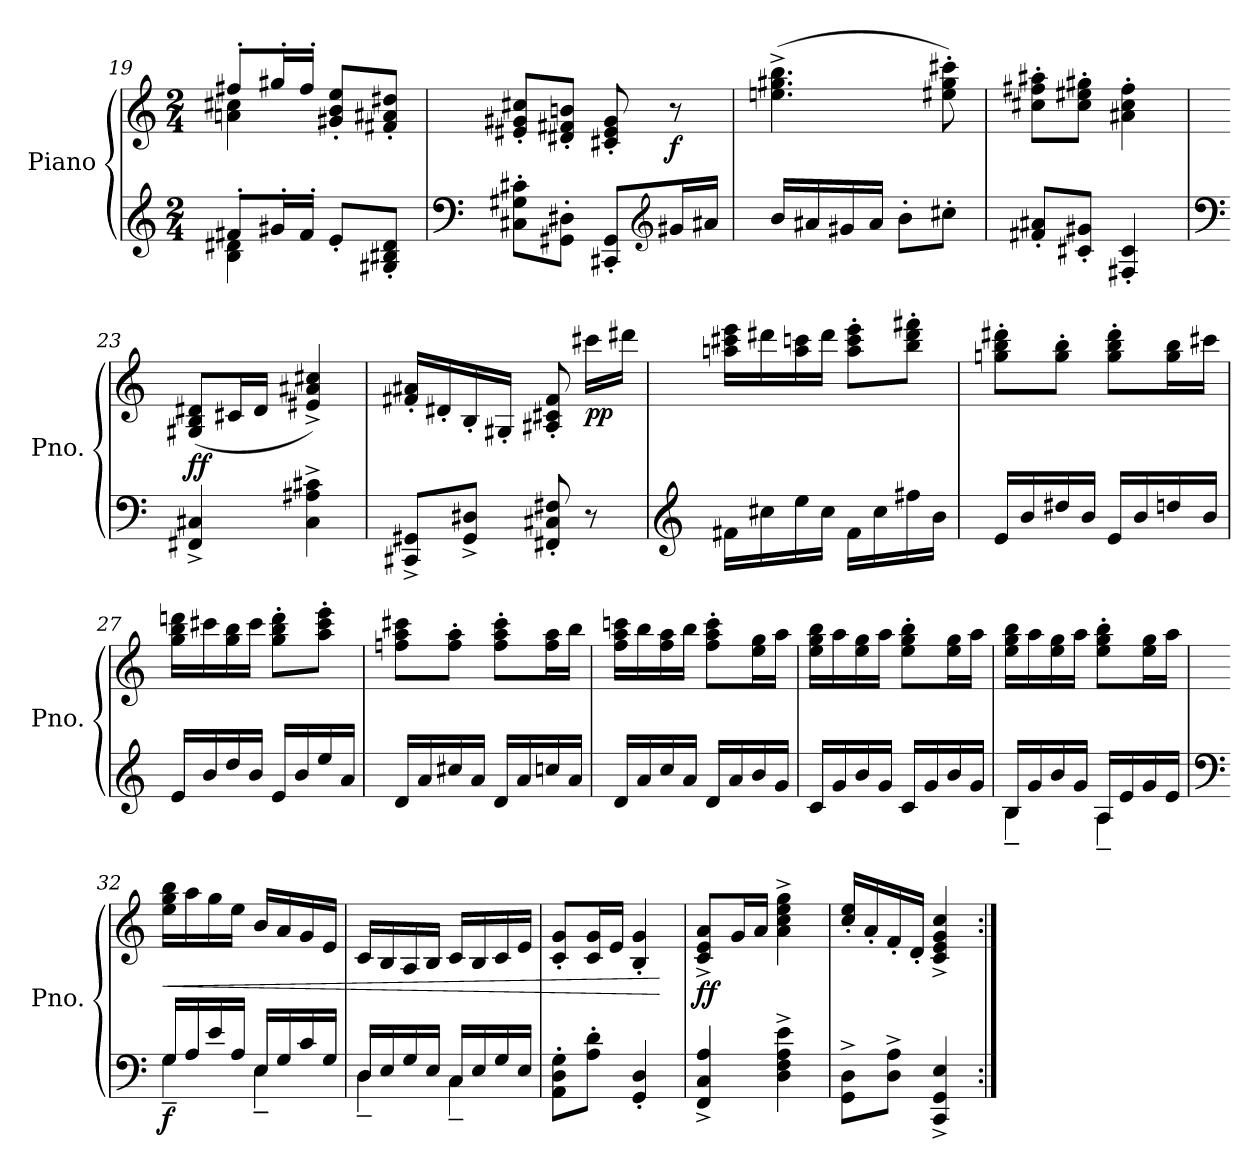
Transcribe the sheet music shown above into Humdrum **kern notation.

**kern	**kern	**dynam
*part1	*part1	*part1
*staff2	*staff1	*staff1/2
*I"Piano	*	*
*I'Pno.	*	*
*clefG2	*clefG2	*
*k[]	*k[]	*
*M2/4	*M2/4	*
=19	=19	=19
*^	*^	*
8f#X'/L	4B\ 4d#X\	8ff#X'/L	4an\ 4cc#X\	.
16g#X'/L	.	16gg#X'/L	.	.
16f#'/JJ	.	16ff#'/JJ	.	.
8e'/L	4ryy	8g#X/' 8b/' 8ee/'L	4ryy	.
8G#X/' 8B#X/' 8d#/'J	.	8f#X/' 8a#X/' 8dd#X/'J	.	.
*v	*v	*	*	*
*	*v	*v	*
=20	=20	=20
*clefF4	*	*
8C#X\' 8G#X\' 8c#X\'L	8e#X/' 8g#X/' 8cc#X/'L	.
8GG#X\' 8D#X\'J	8d#X/' 8f#X/' 8bn/'J	.
8CC#X/' 8GG#/'L	8c#X/' 8e#/' 8g#/'	.
*clefG2	*	*
!	!	!LO:DY:b
16g#X/L	8r	f
16a#X/JJ	.	.
!!LO:PB:g=z
=21	=21	=21
16b/LL	(>4.een\^ 4.gg#X\^ 4.bb\^	.
16a#X/	.	.
16g#X/	.	.
16a#/JJ	.	.
8b'\L	.	.
8cc#X'\J	8ee#X\' 8gg#\' 8ccc#X\')	.
=22	=22	=22
8f#X/' 8a#X/'L	8cc#X\' 8ff#X\' 8aa#X\'L	.
8c#X/' 8g#X/'J	8cc#\' 8ee#X\' 8gg#X\'J	.
4F#X/' 4c#/'	4a#X\' 4cc#\' 4ff#\'	.
=23	=23	=23
*clefF4	*	*
!	!	!LO:DY:b
4FF#X/^ 4C#X/^	(>8G#X/ 8B/ 8d#X/L	ff
.	16c#X/L	.
.	16d#/JJ	.
4C#\^ 4A#X\^ 4c#X\^	4e#X/^ 4a#X/^ 4cc#X/^)	.
=24	=24	=24
8CC#X/^ 8GG#X/^L	16f#X/' 16a#X/'LL	.
.	16d#X'/	.
8GG#/^ 8D#X/^J	16B'/	.
.	16G#X'/JJ	.
8FF#X/' 8C#X/' 8F#X/'	8A#X/' 8c#X/' 8f#/'	.
!	!	!LO:DY:b
8r	16ccc#X\LL	pp
.	16ddd#X\JJ	.
!!LO:LB:g=z
=25	=25	=25
*clefG2	*	*
16f#X\LL	16aan\ 16ccc#X\ 16eee\LL	.
16cc#X\	16ddd#X\	.
16ee\	16aa\ 16cccn\	.
16cc#\JJ	16ddd#\JJ	.
16f#\LL	8aa\' 8ccc\' 8eee\'L	.
16cc#\	.	.
16ff#X\	8bb\' 8ddd#\' 8fff#X\'J	.
16b\JJ	.	.
=26	=26	=26
16e/LL	8ggn\' 8bb\' 8ddd#X\'L	.
16b/	.	.
16dd#X/	8gg\' 8bb\'J	.
16b/JJ	.	.
16e/LL	8gg\' 8bb\' 8ddd#\'L	.
16b/	.	.
16ddn/	16gg\ 16bb\L	.
16b/JJ	16ccc#X\JJ	.
=27	=27	=27
16e/LL	16gg\ 16bb\ 16dddn\LL	.
16b/	16ccc#X\	.
16dd/	16gg\ 16bb\	.
16b/JJ	16ccc#\JJ	.
16e/LL	8gg\' 8bb\' 8ddd\'L	.
16b/	.	.
16ee/	8aa\' 8ccc#\' 8eee\'J	.
16a/JJ	.	.
=28	=28	=28
16d/LL	8ffn\ 8aa\ 8ccc#X\L	.
16a/	.	.
16cc#X/	8ff\' 8aa\'J	.
16a/JJ	.	.
16d/LL	8ff\' 8aa\' 8ccc#\'L	.
16a/	.	.
16ccn/	16ff\ 16aa\L	.
16a/JJ	16bb\JJ	.
!!LO:LB:g=z
=29	=29	=29
16d/LL	16ff\ 16aa\ 16cccn\LL	.
16a/	16bb\	.
16cc/	16ff\ 16aa\	.
16a/JJ	16bb\JJ	.
16d/LL	8ff\' 8aa\' 8ccc\'L	.
16a/	.	.
16b/	16ee\ 16gg\L	.
16g/JJ	16aa\JJ	.
=30	=30	=30
16c/LL	16ee\ 16gg\ 16bb\LL	.
16g/	16aa\	.
16b/	16ee\ 16gg\	.
16g/JJ	16aa\JJ	.
16c/LL	8ee\' 8gg\' 8bb\'L	.
16g/	.	.
16b/	16ee\ 16gg\L	.
16g/JJ	16aa\JJ	.
=31	=31	=31
*^	*	*
16B/LL	4B~\	16ee\ 16gg\ 16bb\LL	.
16g/	.	16aa\	.
16b/	.	16ee\ 16gg\	.
16g/JJ	.	16aa\JJ	.
16A/LL	4A~\	8ee\' 8gg\' 8bb\'L	.
16e/	.	.	.
16g/	.	16ee\ 16gg\L	.
16e/JJ	.	16aa\JJ	.
=32	=32	=32	=32
*clefF4	*	*	*
!	!	!	!LO:HP:b
!	!	!	!LO:DY:n=1:b=2
16G/LL	4G~\	16ee\ 16gg\ 16bb\LL	< f
16A/	.	16aa\	.
16e/	.	16gg\	.
16A/JJ	.	16ee\JJ	.
16E/LL	4E~\	16b/LL	.
16G/	.	16a/	.
16c/	.	16g/	.
16G/JJ	.	16e/JJ	.
!!LO:LB:g=z
=33	=33	=33	=33
16D/LL	4D~\	16c/LL	.
16E/	.	16B/	.
16G/	.	16A/	.
16E/JJ	.	16B/JJ	.
16C/LL	4C~\	16c/LL	.
16E/	.	16B/	.
16G/	.	16c/	.
16E/JJ	.	16e/JJ	.
*v	*v	*	*
=34	=34	=34
8AA\' 8D\' 8G\'L	8c/' 8g/'L	.
8A\' 8d\'J	16c/ 16g/L	.
.	16e/JJ	.
4GG/' 4D/'	4B/' 4g/'	.
.	.	[
=35	=35	=35
!	!	!LO:DY:b
4FF/^ 4C/^ 4A/^	8c/^ 8e/^ 8a/^L	ff
.	16g/L	.
.	16a/JJ	.
4D\^ 4F\^ 4A\^ 4e\^	4a\^ 4cc\^ 4ee\^ 4gg\^	.
=36	=36	=36
8GG\^ 8D\^L	16cc/' 16ee/'LL	.
.	16a'/	.
8D\^ 8A\^J	16f'/	.
.	16d'/JJ	.
4CC/^ 4GG/^ 4E/^	4c/^ 4e/^ 4g/^ 4cc/^	.
=:|!	=:|!	=:|!
*-	*-	*-
